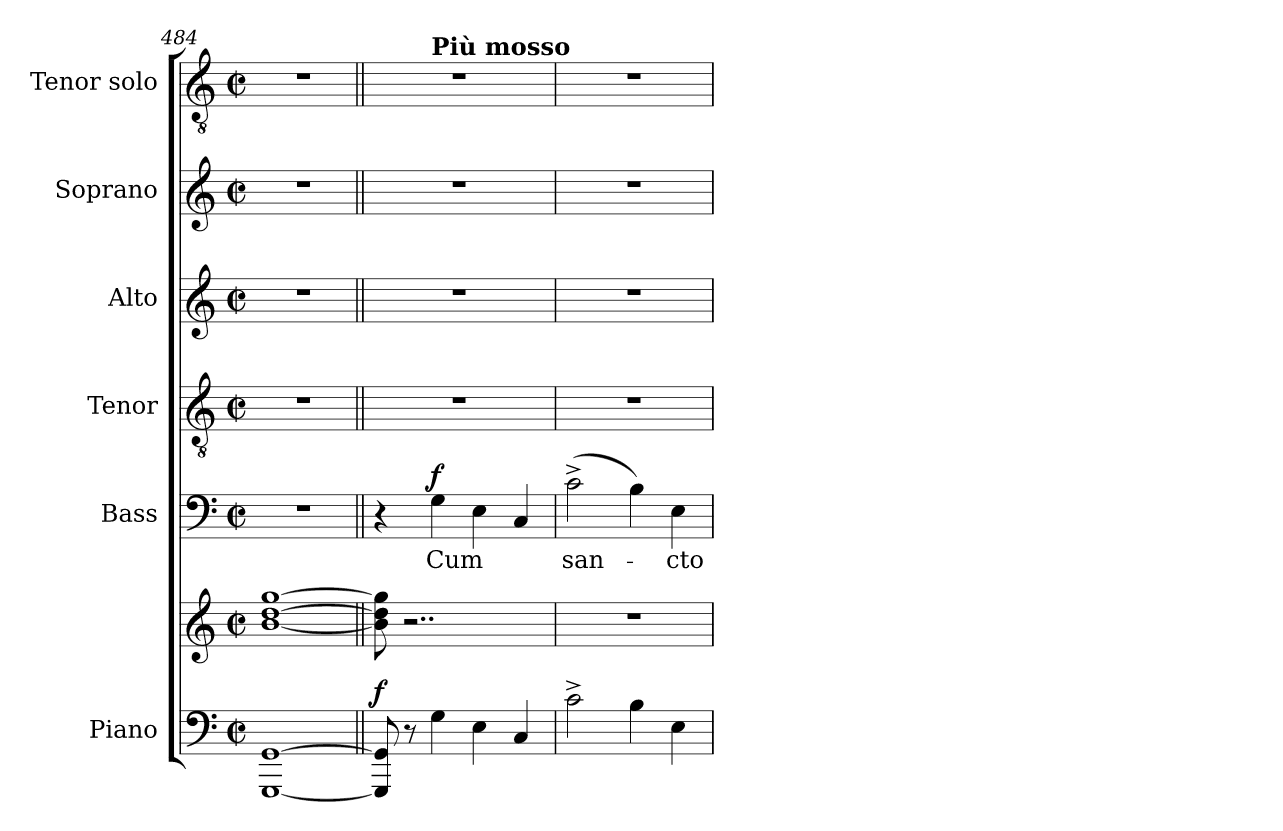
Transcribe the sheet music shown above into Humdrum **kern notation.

**kern	**kern	**dynam	**kern	**text	**dynam	**kern	**kern	**kern	**kern
*part6	*part6	*part6	*part5	*part5	*part5	*part4	*part3	*part2	*part1
*staff7	*staff6	*staff6/7	*staff5	*staff5	*staff5	*staff4	*staff3	*staff2	*staff1
*I"Piano	*	*	*I"Bass	*	*	*I"Tenor	*I"Alto	*I"Soprano	*I"Tenor solo
*I'Pno.	*	*	*I'B.	*	*	*I'T.	*I'A.	*I'S.	*I'T.s
*clefF4	*clefG2	*	*clefF4	*	*	*clefGv2	*clefG2	*clefG2	*clefGv2
*k[]	*k[]	*	*k[]	*	*	*k[]	*k[]	*k[]	*k[]
*M2/2	*M2/2	*	*M2/2	*	*	*M2/2	*M2/2	*M2/2	*M2/2
*met(c|)	*met(c|)	*	*met(c|)	*	*	*met(c|)	*met(c|)	*met(c|)	*met(c|)
=484	=484	=484	=484	=484	=484	=484	=484	=484	=484
[1GGG [1GG	[1b [1dd [1gg	.	1r	.	.	1r	1r	1r	1r
=485||	=485||	=485||	=485||	=485||	=485||	=485||	=485||	=485||	=485||
!	!	!LO:DY:a=2	!	!	!	!	!	!	!
*	*	*	*	*	*	*	*	*	*^
8GGG/] 8GG/]	8b\] 8dd\] 8gg\]	f	4r	.	.	1r	1r	1r	1r	4ryy
8r	2..r	.	.	.	.	.	.	.	.	.
!	!	!	!	!	!	!	!	!	!	!LO:TX:a:B:t=Più mosso
!	!	!	!	!LO:LY:b	!LO:DY:a	!	!	!	!	!
4G\	.	.	4G\	Cum	f	.	.	.	.	2.ryy
4E\	.	.	4E\	.	.	.	.	.	.	.
4C/	.	.	4C/	.	.	.	.	.	.	.
!!LO:LB:g=z
=486	=486	=486	=486	=486	=486	=486	=486	=486	=486	=486
!	!	!	!	!LO:LY:b	!	!	!	!	!	!
*	*	*	*	*	*	*	*	*	*v	*v
2c^\	1r	.	(>2c^\	san-	.	1r	1r	1r	1r
4B\	.	.	4B\)	.	.	.	.	.	.
!	!	!	!	!LO:LY:b	!	!	!	!	!
4E\	.	.	4E\	-cto	.	.	.	.	.
=	=	=	=	=	=	=	=	=	=
*-	*-	*-	*-	*-	*-	*-	*-	*-	*-
